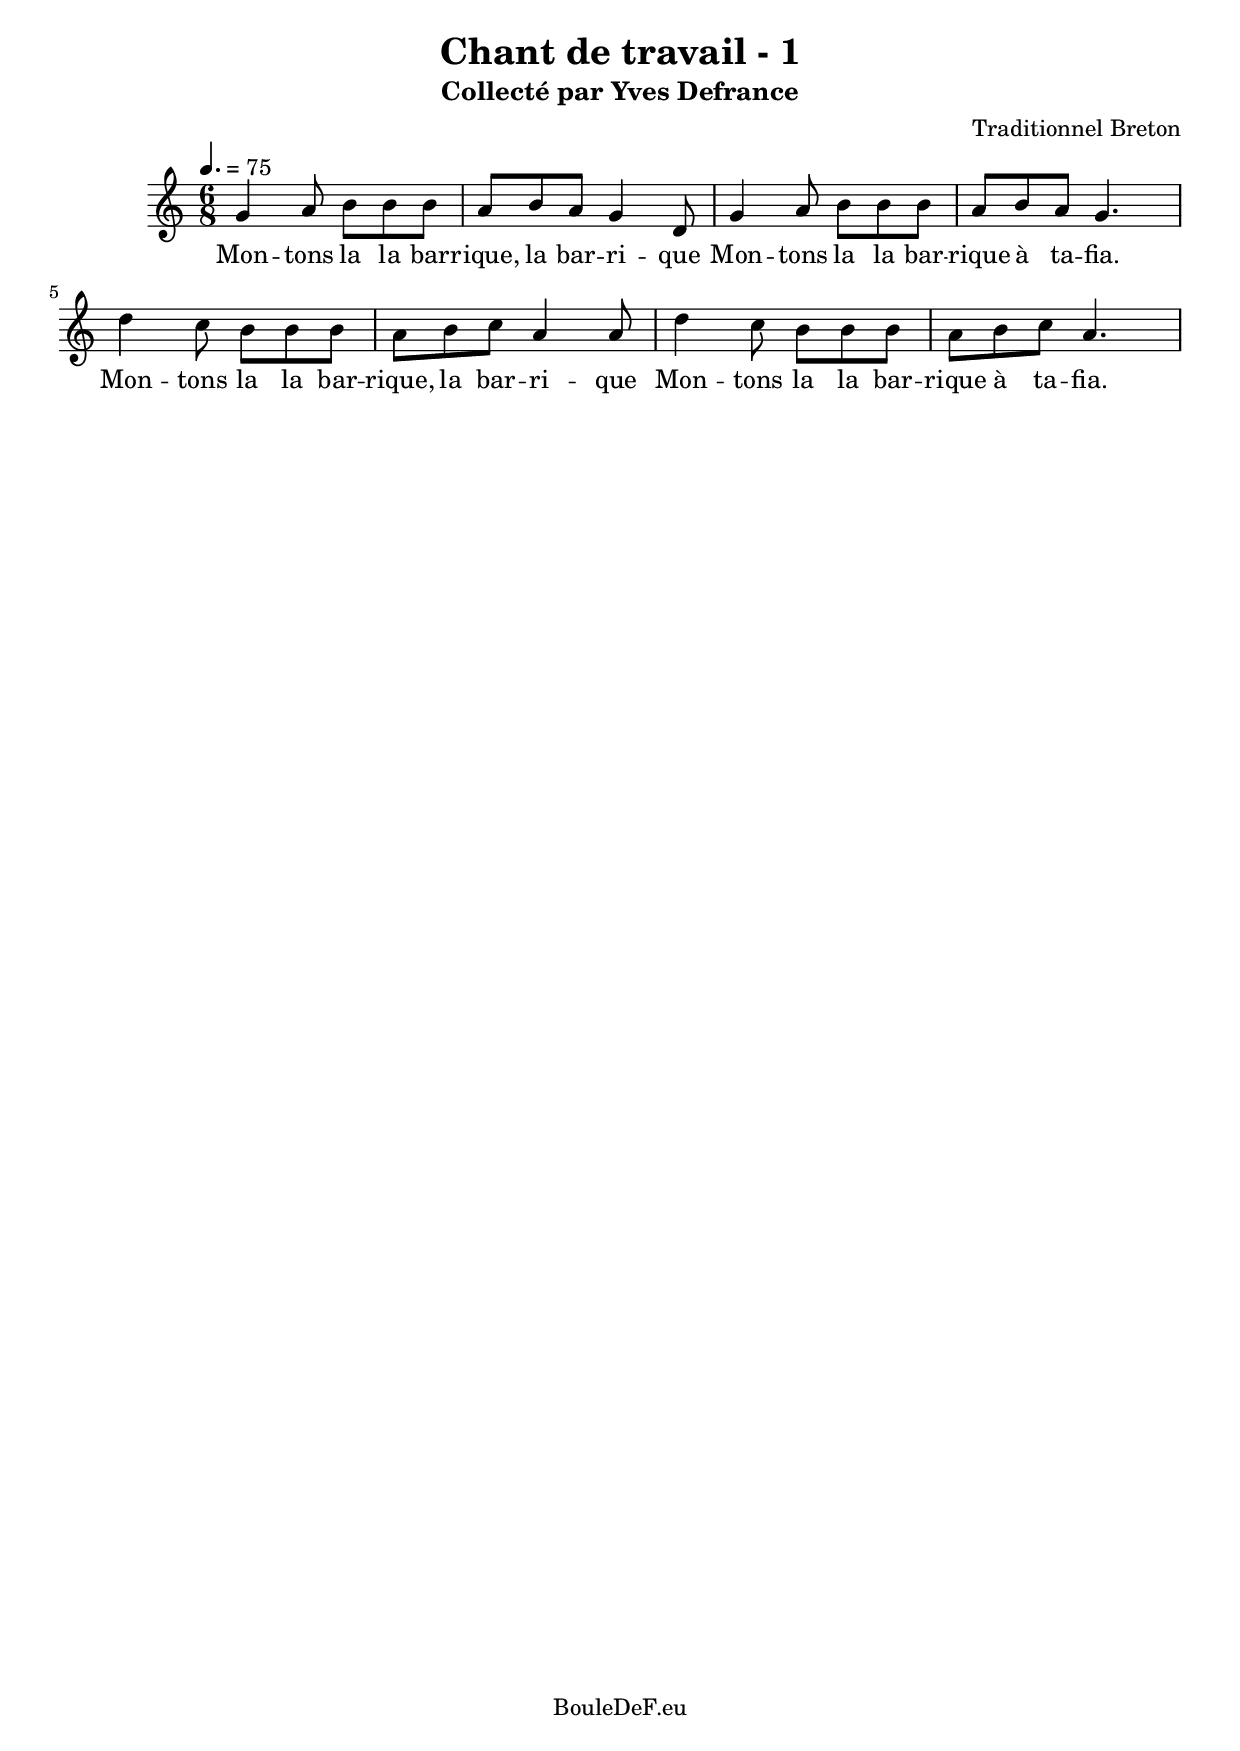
\version "2.16.0"
\include "italiano.ly"

\header {
	title = "Chant de travail - 1"
	subtitle = "Collecté par Yves Defrance"
	composer = "Traditionnel Breton"
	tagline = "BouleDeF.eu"
}

\score {
	\new Staff \relative sib {
		\clef "treble"
		\time 6/8
		\tempo 4. = 75

		| sol'4 la8 si si si
		| la si la sol4 re8
		| sol4 la8 si si si
		| la si la sol4.

		| re'4 do8 si si si
		| la si do la4 la8
		| re4 do8 si si si
		| la si do la4.
	}
	\addlyrics {
		Mon -- tons la la bar -- rique, la bar -- ri -- que
		Mon -- tons la la bar -- rique à ta -- fia.
		Mon -- tons la la bar -- rique, la bar -- ri -- que
		Mon -- tons la la bar -- rique à ta -- fia.
	}
	\layout {}
	\midi {}
}

